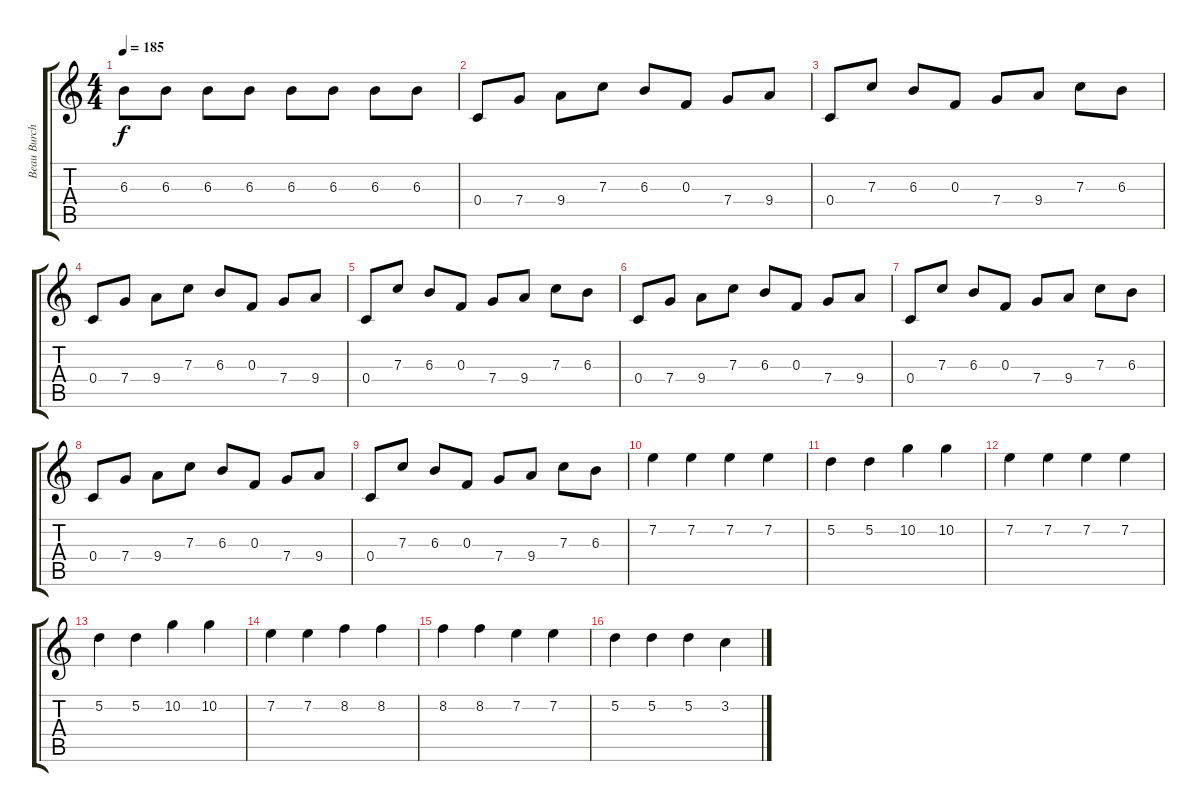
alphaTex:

\track ("Beau Burchell" "Beau Burch") {instrument overdrivenguitar}
\staff {score tabs}
\tuning (D4 A3 F3 C3 G2 C2) {hide}
\ts (4 4)
\tempo 185
\clef g2
\ks c
6.3.8{dy f} 6.3.8 6.3.8 6.3.8 6.3.8 6.3.8 6.3.8 6.3.8 |
0.4.8 7.4.8 9.4.8 7.3.8 6.3.8 0.3.8 7.4.8 9.4.8 |
0.4.8 7.3.8 6.3.8 0.3.8 7.4.8 9.4.8 7.3.8 6.3.8 |
0.4.8 7.4.8 9.4.8 7.3.8 6.3.8 0.3.8 7.4.8 9.4.8 |
0.4.8 7.3.8 6.3.8 0.3.8 7.4.8 9.4.8 7.3.8 6.3.8 |
0.4.8 7.4.8 9.4.8 7.3.8 6.3.8 0.3.8 7.4.8 9.4.8 |
0.4.8 7.3.8 6.3.8 0.3.8 7.4.8 9.4.8 7.3.8 6.3.8 |
0.4.8 7.4.8 9.4.8 7.3.8 6.3.8 0.3.8 7.4.8 9.4.8 |
0.4.8 7.3.8 6.3.8 0.3.8 7.4.8 9.4.8 7.3.8 6.3.8 |
7.2.4 7.2.4 7.2.4 7.2.4 |
5.2.4 5.2.4 10.2.4 10.2.4 |
7.2.4 7.2.4 7.2.4 7.2.4 |
5.2.4 5.2.4 10.2.4 10.2.4 |
7.2.4 7.2.4 8.2.4 8.2.4 |
8.2.4 8.2.4 7.2.4 7.2.4 |
5.2.4 5.2.4 5.2.4 3.2.4
